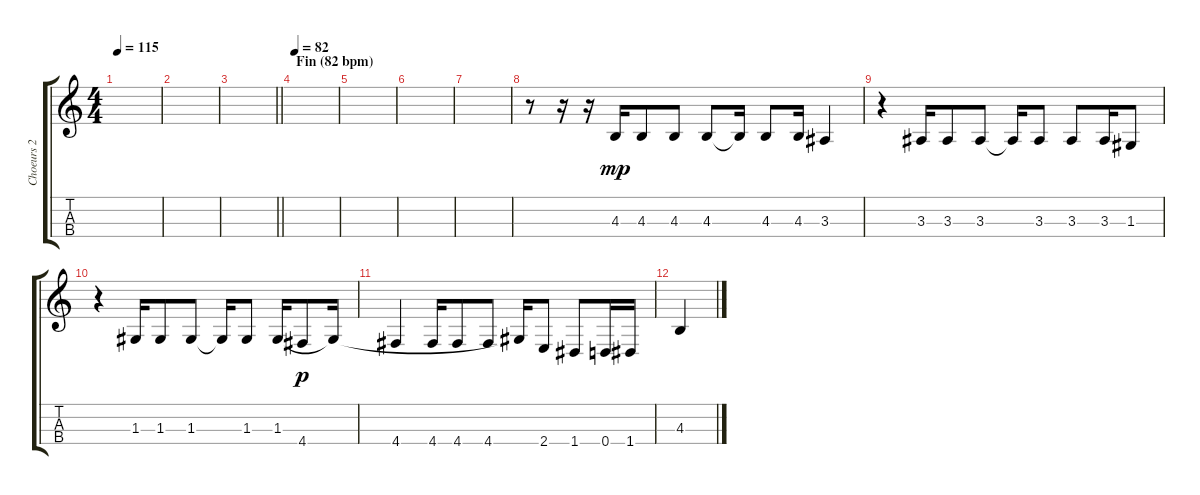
\track ("Choeurs 2" "Choeurs 2") {instrument ocarina}
\staff {score tabs}
\tuning (E4 B3 G3 D3) {hide}
\ts (4 4)
\tempo 115
\clef g2
\ks c
|
|
\barLineRight lightlight
|
\section ("" "Fin (82 bpm)")
\tempo 82
|
|
|
|
r.8 r.16 r.16 4.3.16{dy mp} 4.3.8 4.3.8 4.3.8 4.3{t}.16 4.3.8 4.3.16 3.3.4 |
r.4 3.3.16 3.3.8 3.3.8 3.3{t}.16 3.3.8 3.3.8 3.3.16 1.3.8 |
r.4 1.3.16 1.3.8 1.3.8 1.3{t}.16 1.3.8 1.3.16 4.4.8{dy p} 1.3{t}.16 |
4.4.4 4.4.16 4.4.8 4.4.8 1.3{t}.16 2.4.8 1.4.8 0.4.16 1.4.16 |
4.3.4
